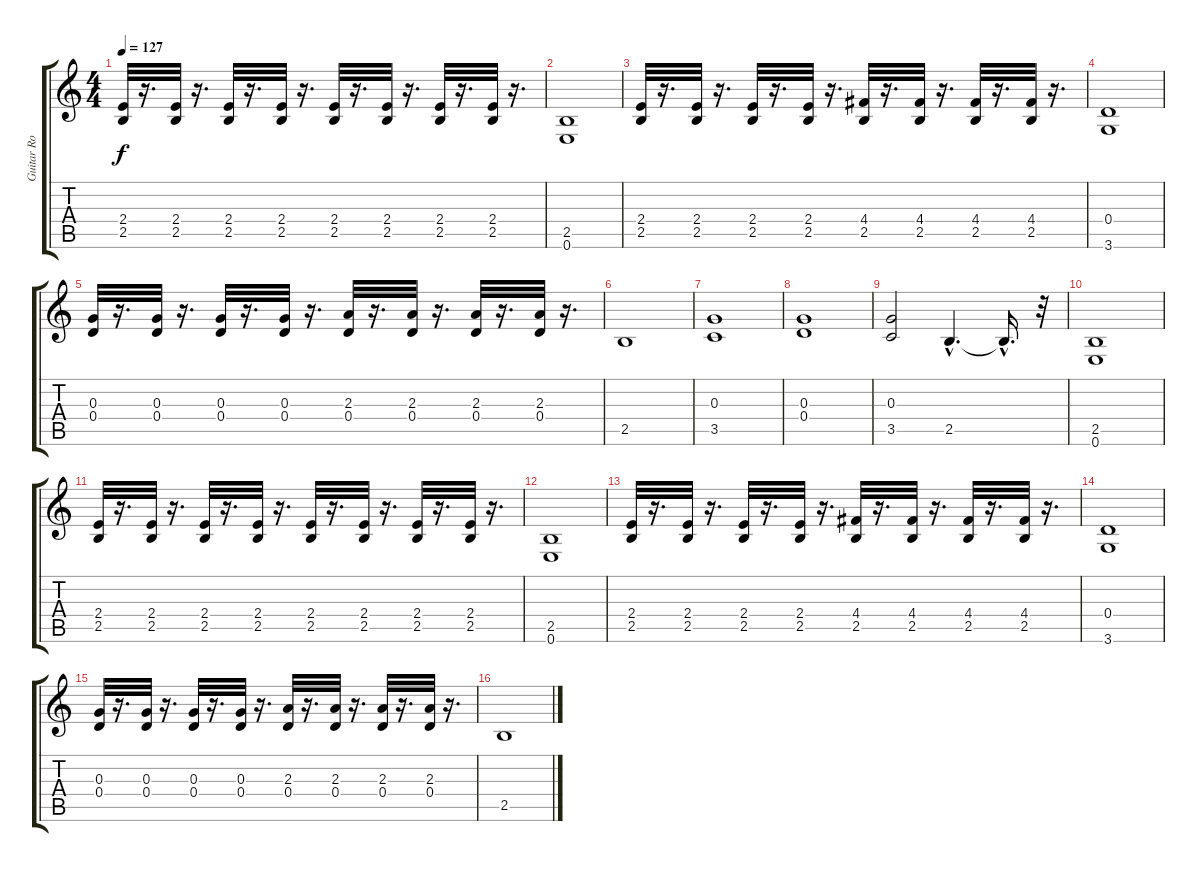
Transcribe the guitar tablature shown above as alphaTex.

\track (" Guitar Rock" " Guitar Ro") {instrument overdrivenguitar}
\staff {score tabs}
\tuning (E4 B3 G3 D3 A2 E2) {hide}
\ts (4 4)
\tempo 127
\clef g2
\ks c
(2.4 2.5).32{dy f} r.16{d} (2.4 2.5).32 r.16{d} (2.4 2.5).32 r.16{d} (2.4 2.5).32 r.16{d} (2.4 2.5).32 r.16{d} (2.4 2.5).32 r.16{d} (2.4 2.5).32 r.16{d} (2.4 2.5).32 r.16{d} |
(2.5 0.6).1 |
(2.4 2.5).32 r.16{d} (2.4 2.5).32 r.16{d} (2.4 2.5).32 r.16{d} (2.4 2.5).32 r.16{d} (4.4 2.5).32 r.16{d} (4.4 2.5).32 r.16{d} (4.4 2.5).32 r.16{d} (4.4 2.5).32 r.16{d} |
(0.4 3.6).1 |
(0.3 0.4).32 r.16{d} (0.3 0.4).32 r.16{d} (0.3 0.4).32 r.16{d} (0.3 0.4).32 r.16{d} (2.3 0.4).32 r.16{d} (2.3 0.4).32 r.16{d} (2.3 0.4).32 r.16{d} (2.3 0.4).32 r.16{d} |
2.5.1 |
(0.3 3.5).1 |
(0.3 0.4).1 |
(0.3 3.5).2 2.5{hac}.4{d} 2.5{hac t}.16{d} r.32 |
(2.5 0.6).1 |
(2.4 2.5).32 r.16{d} (2.4 2.5).32 r.16{d} (2.4 2.5).32 r.16{d} (2.4 2.5).32 r.16{d} (2.4 2.5).32 r.16{d} (2.4 2.5).32 r.16{d} (2.4 2.5).32 r.16{d} (2.4 2.5).32 r.16{d} |
(2.5 0.6).1 |
(2.4 2.5).32 r.16{d} (2.4 2.5).32 r.16{d} (2.4 2.5).32 r.16{d} (2.4 2.5).32 r.16{d} (4.4 2.5).32 r.16{d} (4.4 2.5).32 r.16{d} (4.4 2.5).32 r.16{d} (4.4 2.5).32 r.16{d} |
(0.4 3.6).1 |
(0.3 0.4).32 r.16{d} (0.3 0.4).32 r.16{d} (0.3 0.4).32 r.16{d} (0.3 0.4).32 r.16{d} (2.3 0.4).32 r.16{d} (2.3 0.4).32 r.16{d} (2.3 0.4).32 r.16{d} (2.3 0.4).32 r.16{d} |
2.5.1
